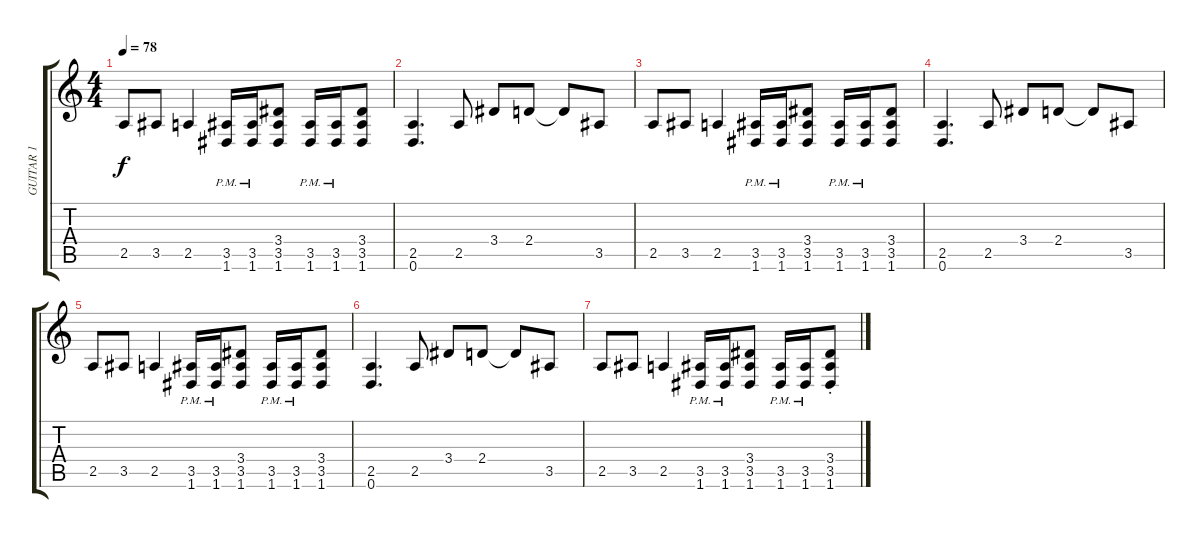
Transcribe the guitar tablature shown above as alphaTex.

\track ("GUITAR 1" "GUITAR 1") {instrument overdrivenguitar}
\staff {score tabs}
\tuning (D4 A3 F3 C3 G2 D2) {hide}
\ts (4 4)
\tempo 78
\clef g2
\ks c
2.5.8{dy f} 3.5.8 2.5.4 (3.5{pm} 1.6{pm}).16 (3.5{pm} 1.6{pm}).16 (3.4 3.5 1.6).8 (3.5{pm} 1.6{pm}).16 (3.5{pm} 1.6{pm}).16 (3.4 3.5 1.6).8 |
(2.5 0.6).4{d} 2.5.8 3.4.8 2.4.8 2.4{t}.8 3.5.8 |
2.5.8 3.5.8 2.5.4 (3.5{pm} 1.6{pm}).16 (3.5{pm} 1.6{pm}).16 (3.4 3.5 1.6).8 (3.5{pm} 1.6{pm}).16 (3.5{pm} 1.6{pm}).16 (3.4 3.5 1.6).8 |
(2.5 0.6).4{d} 2.5.8 3.4.8 2.4.8 2.4{t}.8 3.5.8 |
2.5.8 3.5.8 2.5.4 (3.5{pm} 1.6{pm}).16 (3.5{pm} 1.6{pm}).16 (3.4 3.5 1.6).8 (3.5{pm} 1.6{pm}).16 (3.5{pm} 1.6{pm}).16 (3.4 3.5 1.6).8 |
(2.5 0.6).4{d} 2.5.8 3.4.8 2.4.8 2.4{t}.8 3.5.8 |
2.5.8 3.5.8 2.5.4 (3.5{pm} 1.6{pm}).16 (3.5{pm} 1.6{pm}).16 (3.4 3.5 1.6).8 (3.5{pm} 1.6{pm}).16 (3.5{pm} 1.6{pm}).16 (3.4{st} 3.5{st} 1.6{st}).8
